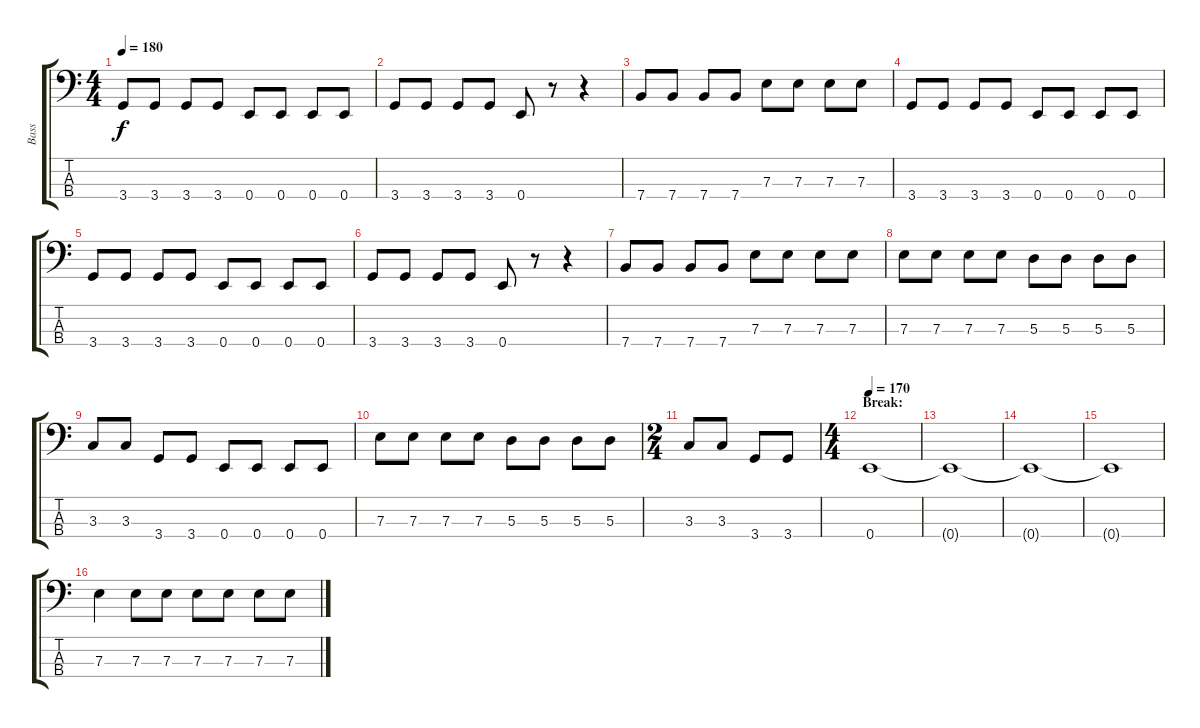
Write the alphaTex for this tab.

\track ("Bass" "Bass") {instrument electricbasspick}
\staff {score tabs}
\tuning (G2 D2 A1 E1) {hide}
\ts (4 4)
\tempo 180
\clef f4
\ks c
3.4.8{dy f} 3.4.8 3.4.8 3.4.8 0.4.8 0.4.8 0.4.8 0.4.8 |
3.4.8 3.4.8 3.4.8 3.4.8 0.4.8 r.8 r.4 |
7.4.8 7.4.8 7.4.8 7.4.8 7.3.8 7.3.8 7.3.8 7.3.8 |
3.4.8 3.4.8 3.4.8 3.4.8 0.4.8 0.4.8 0.4.8 0.4.8 |
3.4.8 3.4.8 3.4.8 3.4.8 0.4.8 0.4.8 0.4.8 0.4.8 |
3.4.8 3.4.8 3.4.8 3.4.8 0.4.8 r.8 r.4 |
7.4.8 7.4.8 7.4.8 7.4.8 7.3.8 7.3.8 7.3.8 7.3.8 |
7.3.8 7.3.8 7.3.8 7.3.8 5.3.8 5.3.8 5.3.8 5.3.8 |
3.3.8 3.3.8 3.4.8 3.4.8 0.4.8 0.4.8 0.4.8 0.4.8 |
7.3.8 7.3.8 7.3.8 7.3.8 5.3.8 5.3.8 5.3.8 5.3.8 |
\ts (2 4)
3.3.8 3.3.8 3.4.8 3.4.8 |
\ts (4 4)
\section ("" "Break:")
\tempo 170
0.4.1 |
0.4{t}.1 |
0.4{t}.1 |
0.4{t}.1 |
7.3.4 7.3.8 7.3.8 7.3.8 7.3.8 7.3.8 7.3.8
